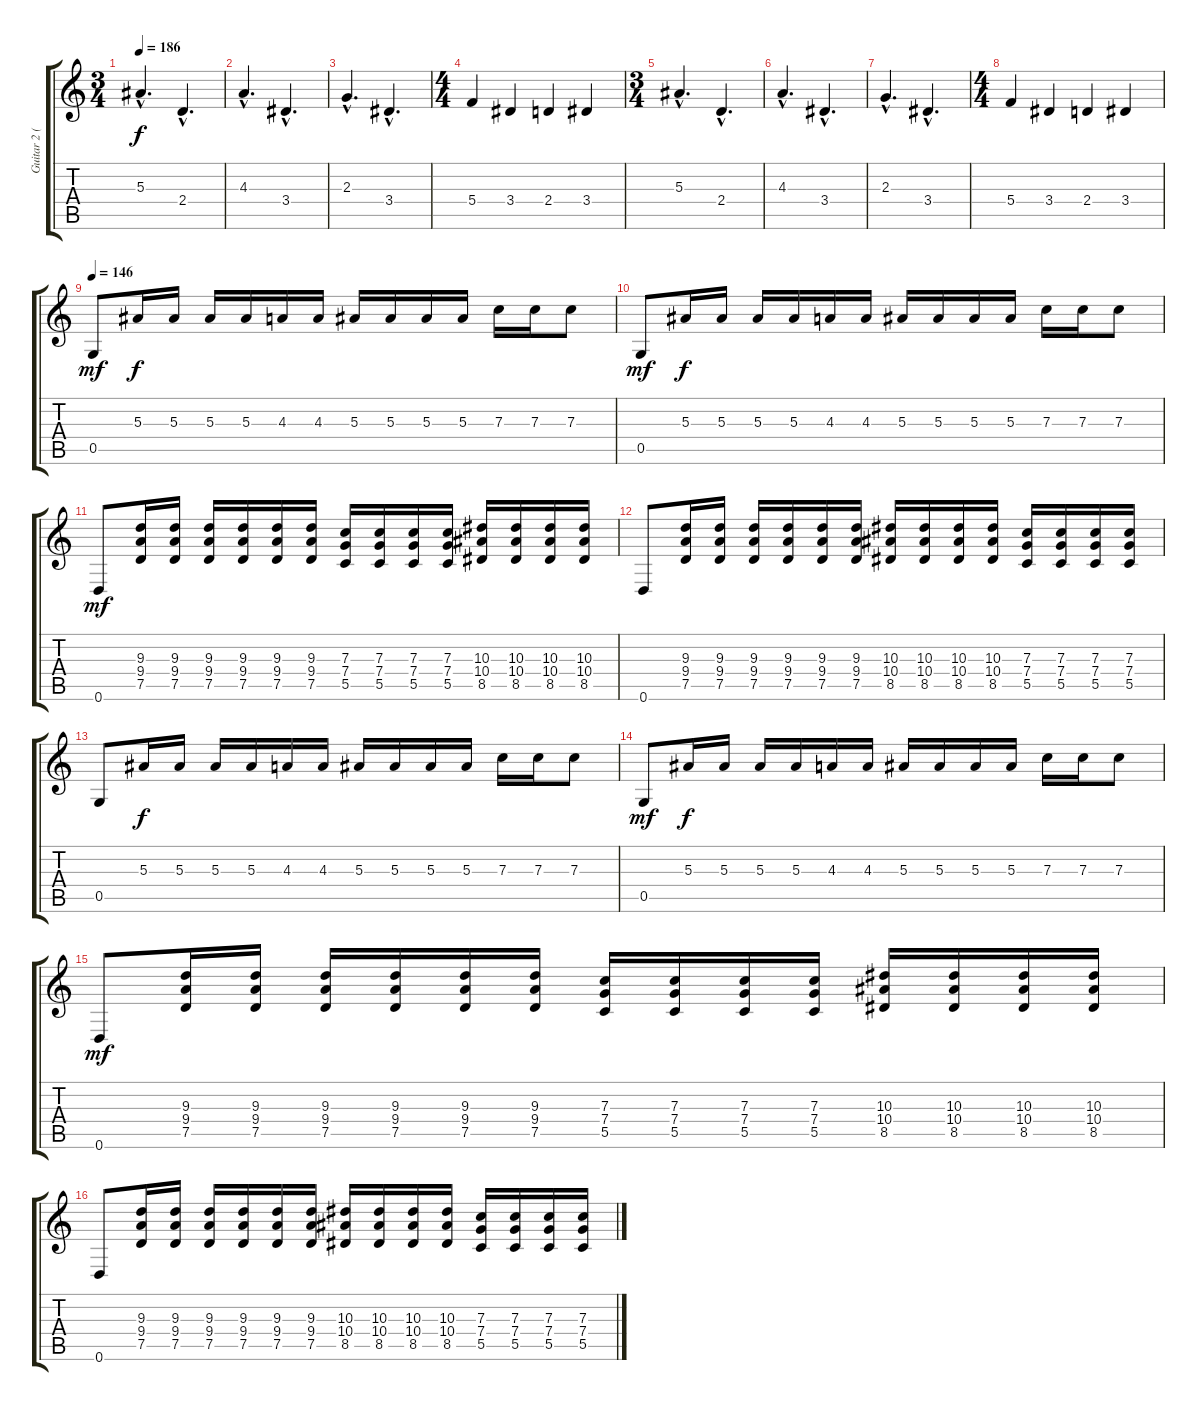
\track ("Guitar 2 (Lead)" "Guitar 2 (") {instrument distortionguitar}
\staff {score tabs}
\tuning (D4 A3 F3 C3 G2 D2) {hide}
\ts (3 4)
\tempo 186
\clef g2
\ks c
5.3{hac}.4{d dy f} 2.4{hac}.4{d} |
4.3{hac}.4{d} 3.4{hac}.4{d} |
2.3{hac}.4{d} 3.4{hac}.4{d} |
\ts (4 4)
5.4.4 3.4.4 2.4.4 3.4.4 |
\ts (3 4)
5.3{hac}.4{d} 2.4{hac}.4{d} |
4.3{hac}.4{d} 3.4{hac}.4{d} |
2.3{hac}.4{d} 3.4{hac}.4{d} |
\ts (4 4)
5.4.4 3.4.4 2.4.4 3.4.4 |
\tempo 146
0.5.8{dy mf} 5.3.16{dy f} 5.3.16 5.3.16 5.3.16 4.3.16 4.3.16 5.3.16 5.3.16 5.3.16 5.3.16 7.3.16 7.3.16 7.3.8 |
0.5.8{dy mf} 5.3.16{dy f} 5.3.16 5.3.16 5.3.16 4.3.16 4.3.16 5.3.16 5.3.16 5.3.16 5.3.16 7.3.16 7.3.16 7.3.8 |
0.6.8{dy mf} (9.3 9.4 7.5).16 (9.3 9.4 7.5).16 (9.3 9.4 7.5).16 (9.3 9.4 7.5).16 (9.3 9.4 7.5).16 (9.3 9.4 7.5).16 (7.3 7.4 5.5).16 (7.3 7.4 5.5).16 (7.3 7.4 5.5).16 (7.3 7.4 5.5).16 (10.3 10.4 8.5).16 (10.3 10.4 8.5).16 (10.3 10.4 8.5).16 (10.3 10.4 8.5).16 |
0.6.8 (9.3 9.4 7.5).16 (9.3 9.4 7.5).16 (9.3 9.4 7.5).16 (9.3 9.4 7.5).16 (9.3 9.4 7.5).16 (9.3 9.4 7.5).16 (10.3 10.4 8.5).16 (10.3 10.4 8.5).16 (10.3 10.4 8.5).16 (10.3 10.4 8.5).16 (7.3 7.4 5.5).16 (7.3 7.4 5.5).16 (7.3 7.4 5.5).16 (7.3 7.4 5.5).16 |
0.5.8 5.3.16{dy f} 5.3.16 5.3.16 5.3.16 4.3.16 4.3.16 5.3.16 5.3.16 5.3.16 5.3.16 7.3.16 7.3.16 7.3.8 |
0.5.8{dy mf} 5.3.16{dy f} 5.3.16 5.3.16 5.3.16 4.3.16 4.3.16 5.3.16 5.3.16 5.3.16 5.3.16 7.3.16 7.3.16 7.3.8 |
0.6.8{dy mf} (9.3 9.4 7.5).16 (9.3 9.4 7.5).16 (9.3 9.4 7.5).16 (9.3 9.4 7.5).16 (9.3 9.4 7.5).16 (9.3 9.4 7.5).16 (7.3 7.4 5.5).16 (7.3 7.4 5.5).16 (7.3 7.4 5.5).16 (7.3 7.4 5.5).16 (10.3 10.4 8.5).16 (10.3 10.4 8.5).16 (10.3 10.4 8.5).16 (10.3 10.4 8.5).16 |
0.6.8 (9.3 9.4 7.5).16 (9.3 9.4 7.5).16 (9.3 9.4 7.5).16 (9.3 9.4 7.5).16 (9.3 9.4 7.5).16 (9.3 9.4 7.5).16 (10.3 10.4 8.5).16 (10.3 10.4 8.5).16 (10.3 10.4 8.5).16 (10.3 10.4 8.5).16 (7.3 7.4 5.5).16 (7.3 7.4 5.5).16 (7.3 7.4 5.5).16 (7.3 7.4 5.5).16
